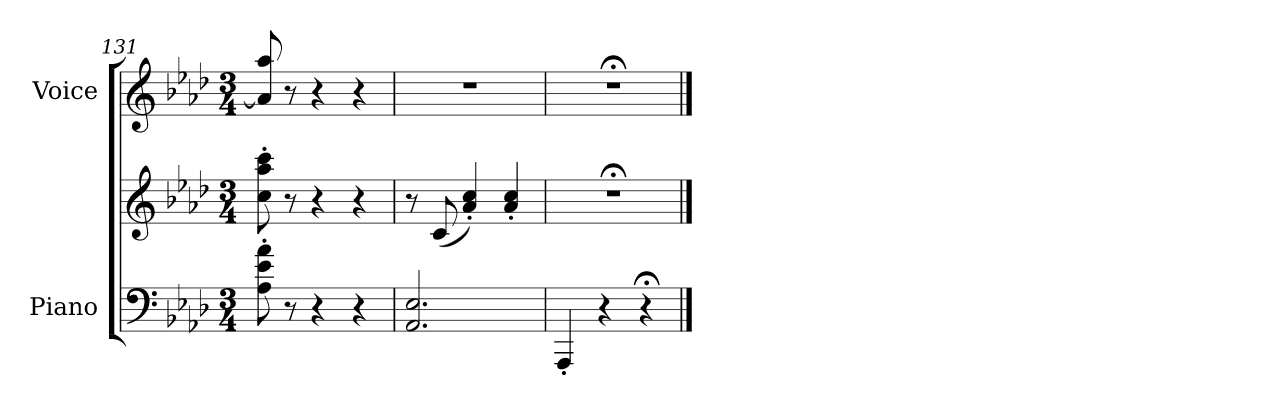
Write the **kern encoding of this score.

**kern	**kern	**kern
*part2	*part2	*part1
*staff3	*staff2	*staff1
*I"Piano	*	*I"Voice
*I'Pno	*	*
*clefF4	*clefG2	*clefG2
*k[b-e-a-d-]	*k[b-e-a-d-]	*k[b-e-a-d-]
*M3/4	*M3/4	*M3/4
=131	=131	=131
8A-\' 8e-\' 8a-\'	8cc\' 8aa-\' 8ccc\'	8a-/] 8aa-/
8r	8r	8r
4r	4r	4r
4r	4r	4r
=132	=132	=132
2.AA-/ 2.E-/	8r	2.r
.	(>8c/	.
.	4a-/'> 4cc/'>)	.
.	4a-/'> 4cc/'>	.
=133	=133	=133
4AAA-'/	2.r;<	2.r;<
4r	.	.
4r;<	.	.
==	==	==
*-	*-	*-
